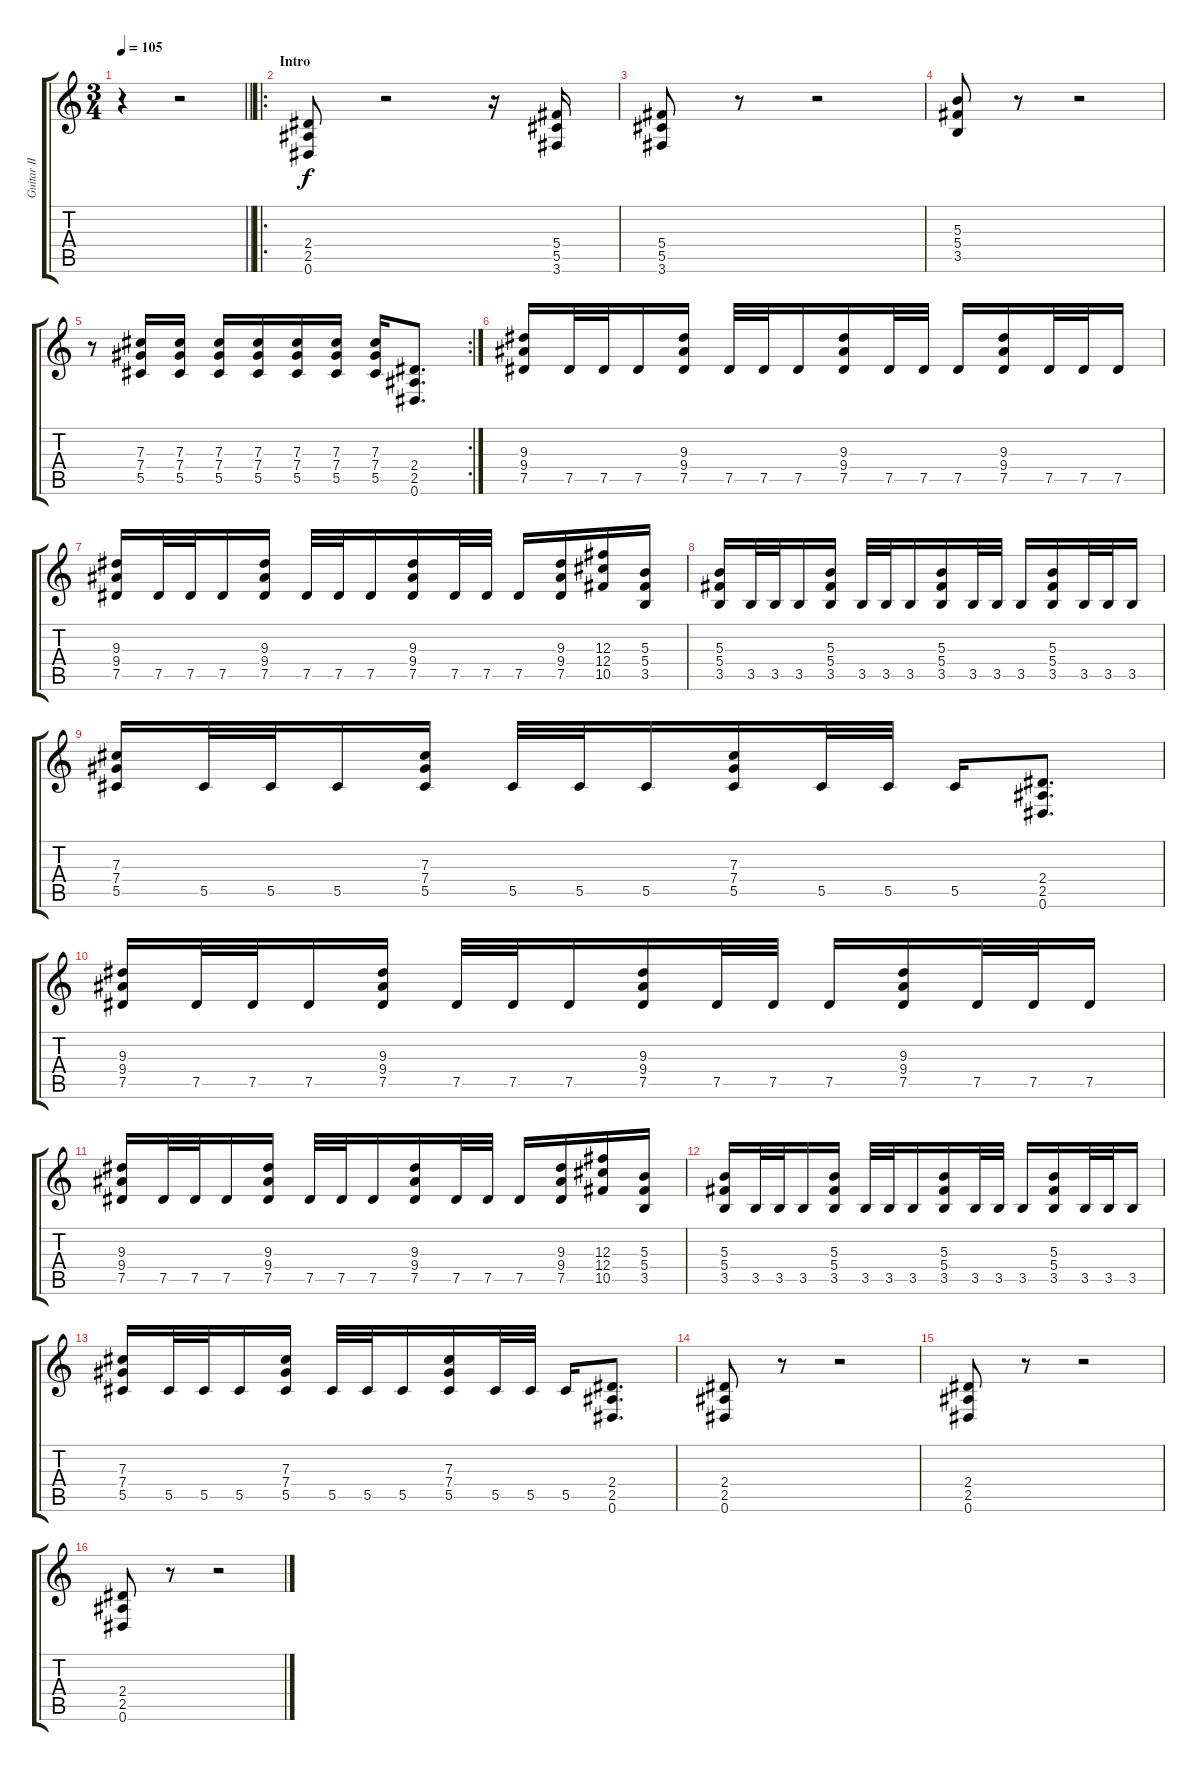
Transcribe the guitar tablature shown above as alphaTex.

\track ("Guitar II" "Guitar II") {instrument overdrivenguitar}
\staff {score tabs}
\tuning (Eb4 Bb3 Gb3 Db3 Ab2 Eb2) {hide}
\ts (3 4)
\tempo 105
\clef g2
\barLineRight lightlight
\ks c
r.4{dy f instrument overdrivenguitar} r.2 |
\ro
\section ("" "Intro")
(2.4 2.5 0.6).8 r.2 r.16 (5.4 5.5 3.6).16 |
(5.4 5.5 3.6).8 r.8 r.2 |
(5.3 5.4 3.5).8 r.8 r.2 |
\rc 2
r.8 (7.3 7.4 5.5).16 (7.3 7.4 5.5).16 (7.3 7.4 5.5).16 (7.3 7.4 5.5).16 (7.3 7.4 5.5).16 (7.3 7.4 5.5).16 (7.3 7.4 5.5).16 (2.4 2.5 0.6).8{d} |
(9.3 9.4 7.5).16 7.5.32 7.5.32 7.5.16 (9.3 9.4 7.5).16 7.5.32 7.5.32 7.5.16 (9.3 9.4 7.5).16 7.5.32 7.5.32 7.5.16 (9.3 9.4 7.5).16 7.5.32 7.5.32 7.5.16 |
(9.3 9.4 7.5).16 7.5.32 7.5.32 7.5.16 (9.3 9.4 7.5).16 7.5.32 7.5.32 7.5.16 (9.3 9.4 7.5).16 7.5.32 7.5.32 7.5.16 (9.3 9.4 7.5).16 (12.3 12.4 10.5).16 (5.3 5.4 3.5).16 |
(5.3 5.4 3.5).16 3.5.32 3.5.32 3.5.16 (5.3 5.4 3.5).16 3.5.32 3.5.32 3.5.16 (5.3 5.4 3.5).16 3.5.32 3.5.32 3.5.16 (5.3 5.4 3.5).16 3.5.32 3.5.32 3.5.16 |
(7.3 7.4 5.5).16 5.5.32 5.5.32 5.5.16 (7.3 7.4 5.5).16 5.5.32 5.5.32 5.5.16 (7.3 7.4 5.5).16 5.5.32 5.5.32 5.5.16 (2.4 2.5 0.6).8{d} |
(9.3 9.4 7.5).16 7.5.32 7.5.32 7.5.16 (9.3 9.4 7.5).16 7.5.32 7.5.32 7.5.16 (9.3 9.4 7.5).16 7.5.32 7.5.32 7.5.16 (9.3 9.4 7.5).16 7.5.32 7.5.32 7.5.16 |
(9.3 9.4 7.5).16 7.5.32 7.5.32 7.5.16 (9.3 9.4 7.5).16 7.5.32 7.5.32 7.5.16 (9.3 9.4 7.5).16 7.5.32 7.5.32 7.5.16 (9.3 9.4 7.5).16 (12.3 12.4 10.5).16 (5.3 5.4 3.5).16 |
(5.3 5.4 3.5).16 3.5.32 3.5.32 3.5.16 (5.3 5.4 3.5).16 3.5.32 3.5.32 3.5.16 (5.3 5.4 3.5).16 3.5.32 3.5.32 3.5.16 (5.3 5.4 3.5).16 3.5.32 3.5.32 3.5.16 |
(7.3 7.4 5.5).16 5.5.32 5.5.32 5.5.16 (7.3 7.4 5.5).16 5.5.32 5.5.32 5.5.16 (7.3 7.4 5.5).16 5.5.32 5.5.32 5.5.16 (2.4 2.5 0.6).8{d} |
(2.4 2.5 0.6).8 r.8 r.2 |
(2.4 2.5 0.6).8 r.8 r.2 |
(2.4 2.5 0.6).8 r.8 r.2
